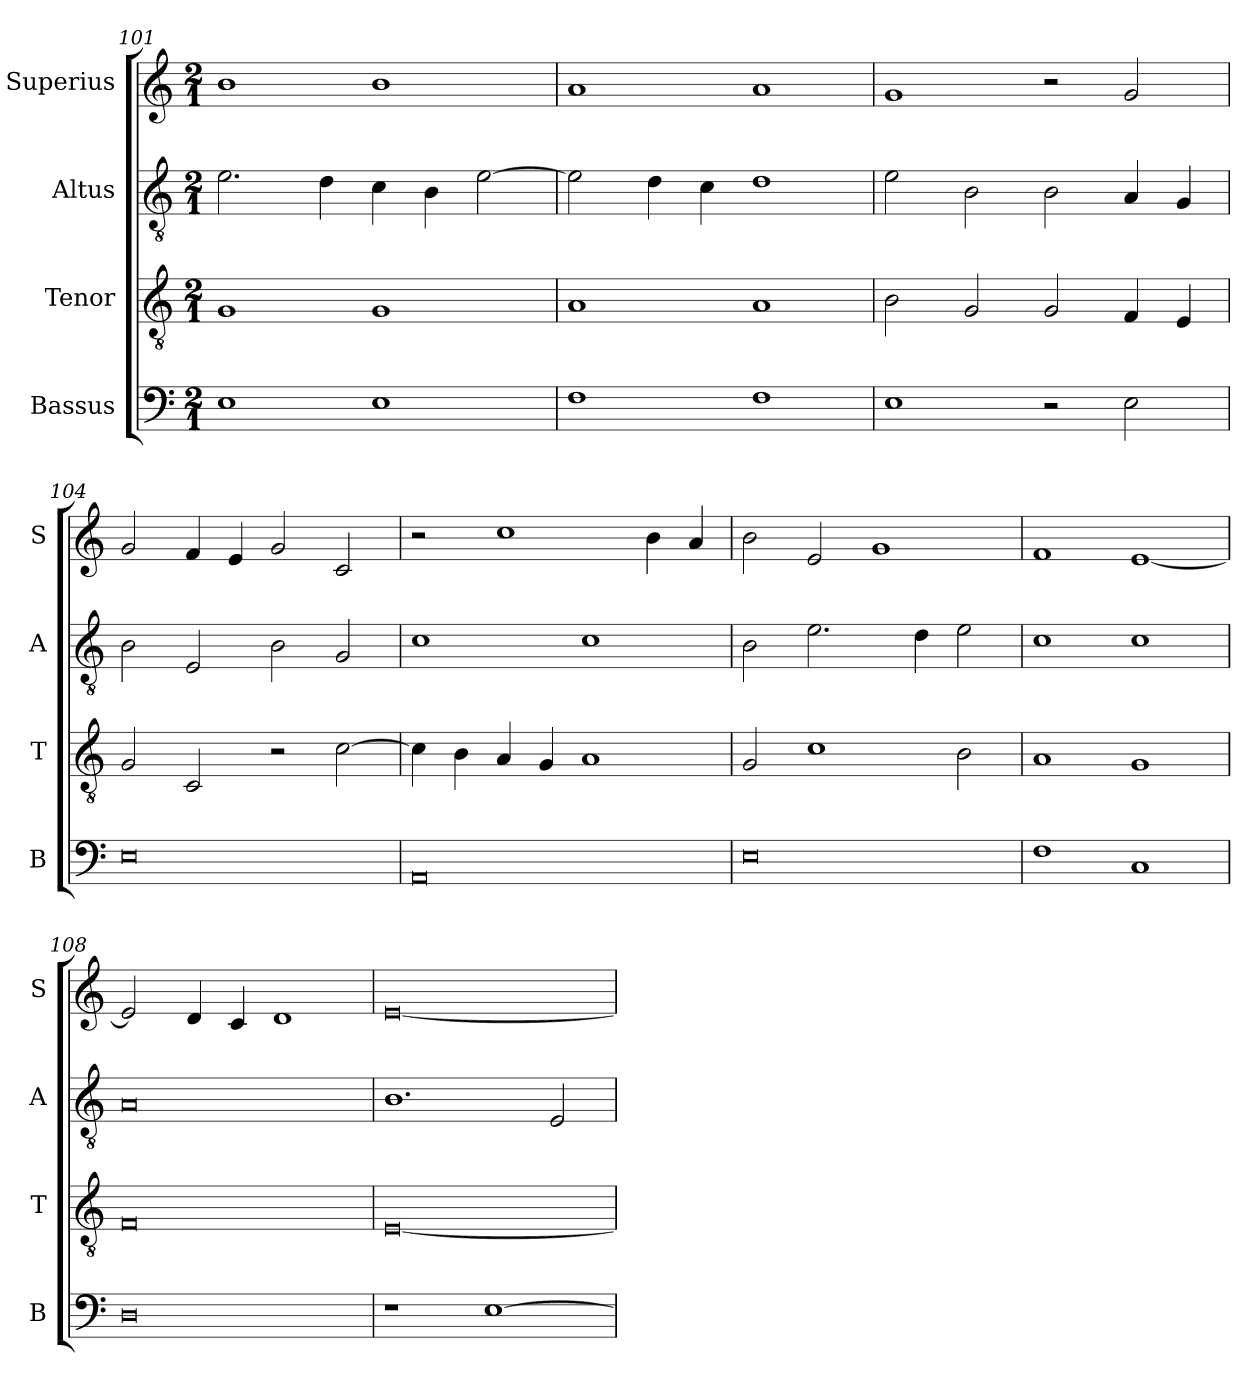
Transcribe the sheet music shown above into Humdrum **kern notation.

**kern	**kern	**kern	**kern
*part4	*part3	*part2	*part1
*staff4	*staff3	*staff2	*staff1
*I"Bassus	*I"Tenor	*I"Altus	*I"Superius
*I'B	*I'T	*I'A	*I'S
*clefF4	*clefGv2	*clefGv2	*clefG2
*k[]	*k[]	*k[]	*k[]
*M2/1	*M2/1	*M2/1	*M2/1
=101	=101	=101	=101
1E	1G	2.e	1b
.	.	4d	.
1E	1G	4c	1b
.	.	4B	.
.	.	[2e	.
=102	=102	=102	=102
1F	1A	2e]	1a
.	.	4d	.
.	.	4c	.
1F	1A	1d	1a
=103	=103	=103	=103
1E	2B	2e	1g
.	2G	2B	.
2r	2G	2B	2r
2E	4F	4A	2g
.	4E	4G	.
=104	=104	=104	=104
0E	2G	2B	2g
.	2C	2E	4f
.	.	.	4e
.	2r	2B	2g
.	[2c	2G	2c
=105	=105	=105	=105
0AA	4c]	1c	2r
.	4B	.	.
.	4A	.	1cc
.	4G	.	.
.	1A	1c	.
.	.	.	4b
.	.	.	4a
=106	=106	=106	=106
0E	2G	2B	2b
.	1c	2.e	2e
.	.	.	1g
.	.	4d	.
.	2B	2e	.
=107	=107	=107	=107
1F	1A	1c	1f
1C	1G	1c	[1e
=108	=108	=108	=108
0D	0F	0A	2e]
.	.	.	4d
.	.	.	4c
.	.	.	1d
=109	=109	=109	=109
1r	[0E	1.B	[0e
[1E	.	.	.
.	.	2E	.
=	=	=	=
*-	*-	*-	*-
